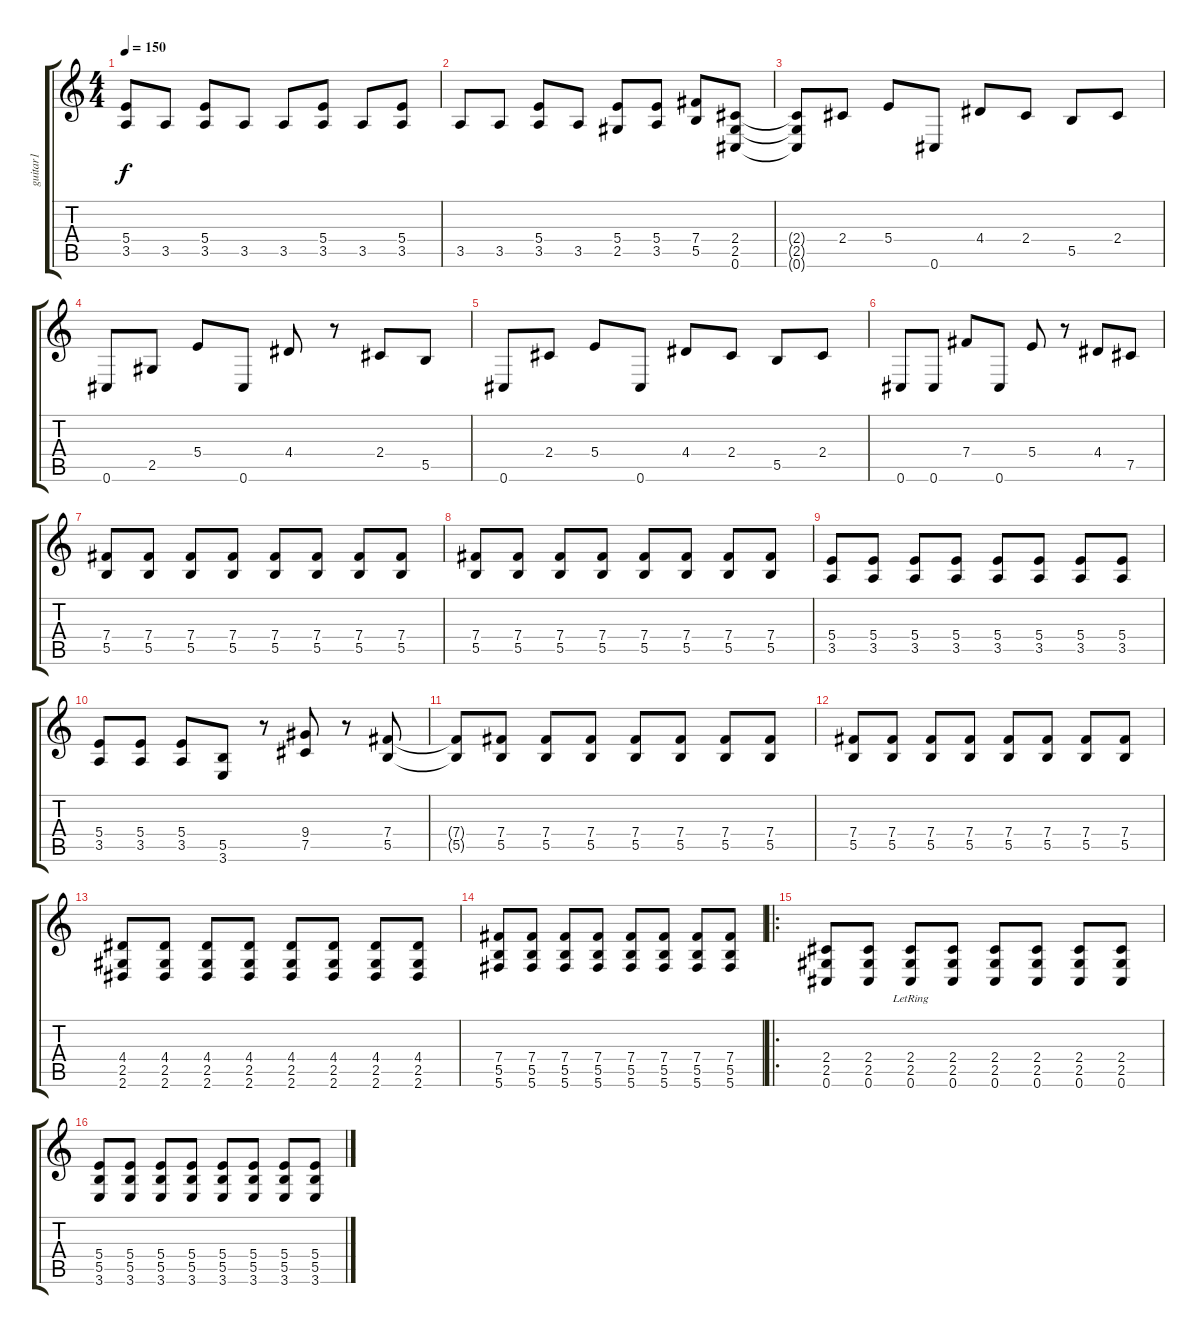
\track ("guitar1" "guitar1") {instrument distortionguitar}
\staff {score tabs}
\tuning (Db4 Ab3 E3 B2 Gb2 Db2) {hide}
\ts (4 4)
\tempo 150
\clef g2
\ks c
(5.4{t} 3.5{t}).8{dy f} 3.5.8 (5.4 3.5).8 3.5.8 3.5.8 (5.4 3.5).8 3.5.8 (5.4 3.5).8 |
3.5.8 3.5.8 (5.4 3.5).8 3.5.8 (5.4 2.5).8 (5.4 3.5).8 (7.4 5.5).8 (2.4 2.5 0.6).8 |
(2.4{t} 2.5{t} 0.6{t}).8 2.4.8 5.4.8 0.6.8 4.4.8 2.4.8 5.5.8 2.4.8 |
0.6.8 2.5.8 5.4.8 0.6.8 4.4.8 r.8 2.4.8 5.5.8 |
0.6.8 2.4.8 5.4.8 0.6.8 4.4.8 2.4.8 5.5.8 2.4.8 |
0.6.8 0.6.8 7.4.8 0.6.8 5.4.8 r.8 4.4.8 7.5.8 |
(7.4 5.5).8 (7.4 5.5).8 (7.4 5.5).8 (7.4 5.5).8 (7.4 5.5).8 (7.4 5.5).8 (7.4 5.5).8 (7.4 5.5).8 |
(7.4 5.5).8 (7.4 5.5).8 (7.4 5.5).8 (7.4 5.5).8 (7.4 5.5).8 (7.4 5.5).8 (7.4 5.5).8 (7.4 5.5).8 |
(5.4 3.5).8 (5.4 3.5).8 (5.4 3.5).8 (5.4 3.5).8 (5.4 3.5).8 (5.4 3.5).8 (5.4 3.5).8 (5.4 3.5).8 |
(5.4 3.5).8 (5.4 3.5).8 (5.4 3.5).8 (5.5 3.6).8 r.8 (9.4 7.5).8 r.8 (7.4 5.5).8 |
(7.4{t} 5.5{t}).8 (7.4 5.5).8 (7.4 5.5).8 (7.4 5.5).8 (7.4 5.5).8 (7.4 5.5).8 (7.4 5.5).8 (7.4 5.5).8 |
(7.4 5.5).8 (7.4 5.5).8 (7.4 5.5).8 (7.4 5.5).8 (7.4 5.5).8 (7.4 5.5).8 (7.4 5.5).8 (7.4 5.5).8 |
(4.4 2.5 2.6).8 (4.4 2.5 2.6).8 (4.4 2.5 2.6).8 (4.4 2.5 2.6).8 (4.4 2.5 2.6).8 (4.4 2.5 2.6).8 (4.4 2.5 2.6).8 (4.4 2.5 2.6).8 |
(7.4 5.5 5.6).8 (7.4 5.5 5.6).8 (7.4 5.5 5.6).8 (7.4 5.5 5.6).8 (7.4 5.5 5.6).8 (7.4 5.5 5.6).8 (7.4 5.5 5.6).8 (7.4 5.5 5.6).8 |
\ro
(2.4 2.5 0.6).8 (2.4 2.5 0.6).8 (2.4{lr} 2.5{lr} 0.6).8 (2.4 2.5 0.6).8 (2.4 2.5 0.6).8 (2.4 2.5 0.6).8 (2.4 2.5 0.6).8 (2.4 2.5 0.6).8 |
(5.4 5.5 3.6).8 (5.4 5.5 3.6).8 (5.4 5.5 3.6).8 (5.4 5.5 3.6).8 (5.4 5.5 3.6).8 (5.4 5.5 3.6).8 (5.4 5.5 3.6).8 (5.4 5.5 3.6).8
